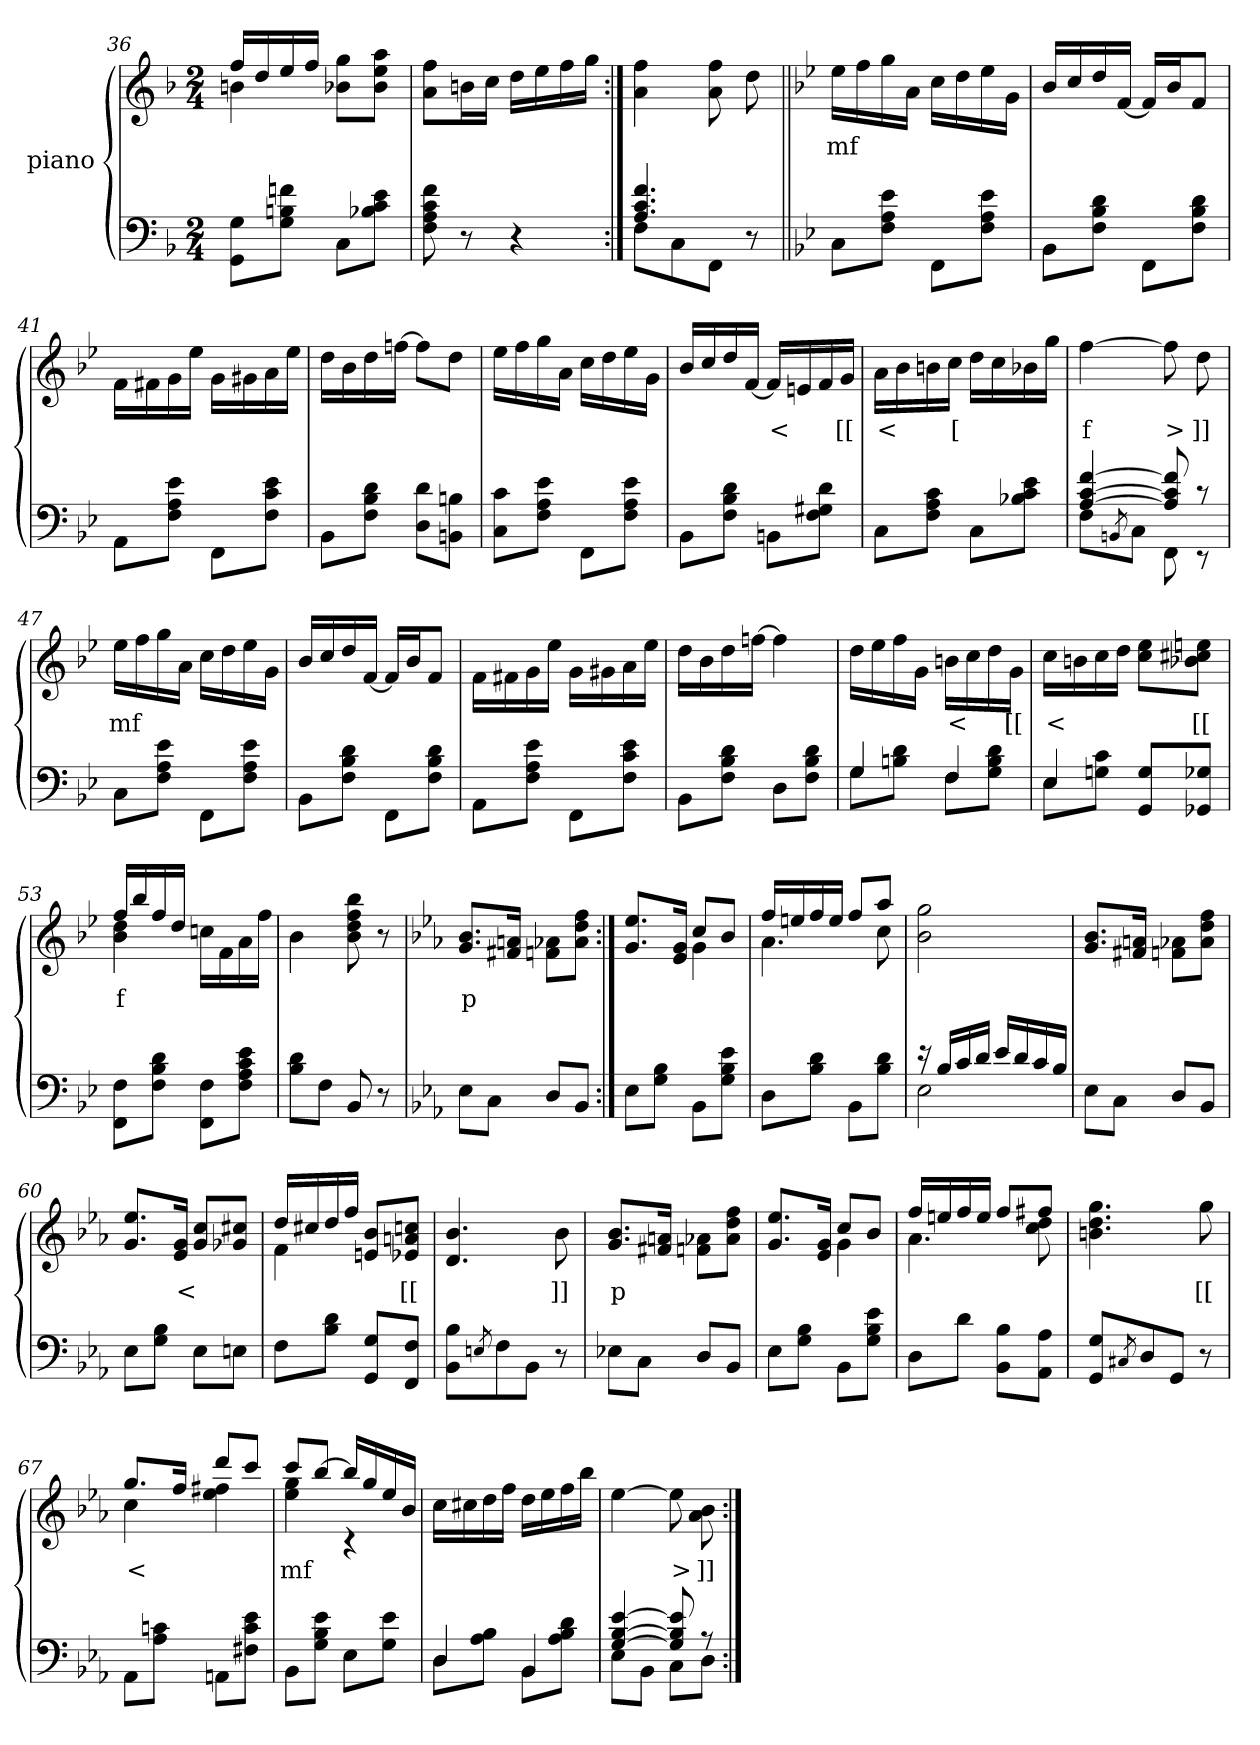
**kern	**kern	**text
*part2	*part1	*part1
*staff2	*staff1	*staff1
*	*I"piano	*
*clefF4	*clefG2	*
*k[b-]	*k[b-]	*
*M2/4	*M2/4	*
=36	=36	=36
*	*^	*
8G 8GGL	16ffLL	4bn	.
.	16dd	.	.
8fn 8Bn 8GJ	16ee	.	.
.	16ffJJ	.	.
8CL	8gg 8b-L	4ryy	.
8e 8c 8B-XJ	8aa 8ee 8b-J	.	.
*	*v	*v	*
=37	=37	=37
8f 8c 8A 8F	8ff 8aL	.
8r	16bnL	.
.	16ccJJ	.
4r	16ddLL	.
.	16ee	.
.	16ff	.
.	16ggJJ	.
=38:|!	=38:|!	=38:|!
*^	*	*
4.f 4.c 4.A	8FL	4ff 4a	.
.	8C	.	.
.	8FFJ	8ff 8a	.
8r	8ryy	8dd	.
*v	*v	*	*
=39||	=39||	=39||
*k[b-e-]	*k[b-e-]	*
8CL	16ee-LL	mf
.	16ff	.
8e- 8A 8FJ	16gg	.
.	16aJJ	.
8FFL	16ccLL	.
.	16dd	.
8e- 8A 8FJ	16ee-	.
.	16gJJ	.
=40	=40	=40
8BB-L	16b-LL	.
.	16cc	.
8d 8B- 8FJ	16dd	.
.	[16fJJ	.
8FFL	16fLL]	.
.	16b-J	.
8d 8B- 8FJ	8fJ	.
=41	=41	=41
8AAL	16fLL	.
.	16f#X	.
8e- 8A 8FJ	16g	.
.	16ee-JJ	.
8FFL	16gLL	.
.	16g#X	.
8e- 8c 8FJ	16a	.
.	16ee-JJ	.
=42	=42	=42
8BB-L	16ddLL	.
.	16b-	.
8d 8B- 8FJ	16dd	.
.	[16ffnJJ	.
8d 8DL	8ffL]	.
8Bn 8BBnJ	8ddJ	.
=43	=43	=43
8c 8CL	16ee-LL	.
.	16ff	.
8e- 8A 8FJ	16gg	.
.	16aJJ	.
8FFL	16ccLL	.
.	16dd	.
8e- 8A 8FJ	16ee-	.
.	16gJJ	.
=44	=44	=44
8BB-L	16b-LL	.
.	16cc	.
8d 8B- 8FJ	16dd	.
.	[16fJJ	.
8BBnL	16fLL]	<
.	16en	.
8d 8G#X 8FJ	16f	.
.	16gJJ	[[
=45	=45	=45
8CL	16aLL	<
.	16b-	.
8c 8A 8FJ	16bn	.
.	16ccJJ	[
8CL	16ddLL	.
.	16cc	.
8e- 8c 8B-XJ	16b-X	.
.	16ggJJ	.
=46	=46	=46
*^	*	*
[4f [4c [4A	8FL	[4ff	f
.	8qBBn	.	.
.	8CJ	.	.
8f] 8c] 8A]	8FF	8ff]	>
8r	8r	8dd	]]
*v	*v	*	*
=47	=47	=47
8CL	16ee-LL	mf
.	16ff	.
8e- 8A 8FJ	16gg	.
.	16aJJ	.
8FFL	16ccLL	.
.	16dd	.
8e- 8A 8FJ	16ee-	.
.	16gJJ	.
=48	=48	=48
8BB-L	16b-LL	.
.	16cc	.
8d 8B- 8FJ	16dd	.
.	[16fJJ	.
8FFL	16fLL]	.
.	16b-J	.
8d 8B- 8FJ	8fJ	.
=49	=49	=49
8AAL	16fLL	.
.	16f#X	.
8e- 8A 8FJ	16g	.
.	16ee-JJ	.
8FFL	16gLL	.
.	16g#X	.
8e- 8c 8FJ	16a	.
.	16ee-JJ	.
=50	=50	=50
8BB-L	16ddLL	.
.	16b-	.
8d 8B- 8FJ	16dd	.
.	[16ffnJJ	.
8DL	4ff]	.
8d 8B- 8FJ	.	.
=51	=51	=51
*^	*	*
4G	8GL	16ddLL	.
.	.	16ee-	.
.	8d 8BnJ	16ff	.
.	.	16gJJ	.
4F	8FL	16bnLL	<
.	.	16cc	.
.	8d 8B 8GJ	16dd	.
.	.	16gJJ	[[
=52	=52	=52	=52
4E-	8E-L	16ccLL	<
.	.	16bn	.
.	8c 8GnJ	16cc	.
.	.	16ddJJ	.
8G 8GGL	4ryy	8ee- 8ccL	.
8G-X 8GG-XJ	.	8een 8cc#X 8b-XJ	[[
*v	*v	*	*
=53	=53	=53
*	*^	*
8F 8FFL	16ffLL	4dd 4b-	f
.	16bb-	.	.
8d 8B- 8FJ	16ff	.	.
.	16ddJJ	.	.
8F 8FFL	16ccnLL	4ryy	.
.	16f	.	.
8e- 8c 8A 8FJ	16a	.	.
.	16ffJJ	.	.
*	*v	*v	*
=54	=54	=54
8d 8B-L	4b-	.
8FJ	.	.
8BB-	8bb- 8ff 8dd 8b-	.
8r	8r	.
=55	=55	=55
*k[b-e-a-]	*k[b-e-a-]	*
8E-L	8.b- 8.gL	p
8CJ	.	.
.	16an 16f#XJk	.
8DL	8a-X 8fnL	.
8BB-J	8ff 8dd 8a-J	.
=56:|!	=56:|!	=56:|!
*	*^	*
8E-L	8.ee- 8.gL	4ryy	.
8B- 8GJ	.	.	.
.	16g 16e-Jk	.	.
8BB-L	8ccL	4g	.
8e- 8B- 8GJ	8b-J	.	.
=57	=57	=57	=57
8DL	16ffLL	4.a-	.
.	16een	.	.
8d 8B-J	16ff	.	.
.	16eeJJ	.	.
8BB-L	8ffL	.	.
8d 8B-J	8aa-J	8cc	.
*	*v	*v	*
=58	=58	=58
*^	*	*
16r	2E-	2gg 2b-	.
16B-LL	.	.	.
16c	.	.	.
16dJJ	.	.	.
16e-LL	.	.	.
16d	.	.	.
16c	.	.	.
16B-JJ	.	.	.
*v	*v	*	*
=59	=59	=59
8E-L	8.b- 8.gL	.
8CJ	.	.
.	16an 16f#XJk	.
8DL	8a-X 8fnL	.
8BB-J	8ff 8dd 8a-J	.
=60	=60	=60
8E-L	8.ee- 8.gL	.
8B- 8GJ	.	.
.	16g 16e-Jk	<
8E-L	8cc 8gL	.
8EnJ	8cc#X 8g-XJ	.
=61	=61	=61
*	*^	*
8FL	16ddLL	4f	.
.	16cc#X	.	.
8d 8B-J	16dd	.	.
.	16ffJJ	.	.
8G 8GGL	8b- 8enL	4ryy	.
8F 8FFJ	8ccn 8an 8e-XJ	.	[[
*	*v	*v	*
=62	=62	=62
8B- 8BB-L	4.b- 4.d	.
8qEn	.	.
8F	.	.
8BB-J	.	.
8r	8b-	]]
=63	=63	=63
8E-XL	8.b- 8.gL	p
8CJ	.	.
.	16an 16f#XJk	.
8DL	8a-X 8fnL	.
8BB-J	8ff 8dd 8a-J	.
=64	=64	=64
*	*^	*
8E-L	8.ee- 8.gL	4ryy	.
8B- 8GJ	.	.	.
.	16g 16e-Jk	.	.
8BB-L	8ccL	4g	.
8e- 8B- 8GJ	8b-J	.	.
=65	=65	=65	=65
8DL	16ffLL	4.a-	.
.	16een	.	.
8dJ	16ff	.	.
.	16eeJJ	.	.
8B- 8BB-L	8ffL	.	.
8A- 8AA-J	8ff#XJ	8dd 8cc	.
*	*v	*v	*
=66	=66	=66
8G 8GGL	4.gg 4.dd 4.bn	.
8qC#X	.	.
8D	.	.
8GGJ	.	.
8r	8gg	[[
=67	=67	=67
*	*^	*
8AA-L	8.ggL	4cc	<
8cn 8A-J	.	.	.
.	16ffJk	.	.
8AAnL	8dddL	4ff#X 4ee-	.
8e- 8c 8F#XJ	8cccJ	.	.
=68	=68	=68	=68
8BB-L	8cccL	4gg 4ee-	mf
8e- 8B- 8GJ	[8bb-J	.	.
8E-L	16bb-LL]	4r	.
.	16gg	.	.
8e- 8GJ	16ee-	.	.
.	16b-JJ	.	.
*	*v	*v	*
=69	=69	=69
*^	*	*
4D	8DL	16ccLL	.
.	.	16cc#X	.
.	8B- 8A-J	16dd	.
.	.	16ffJJ	.
4BB-	8BB-L	16ddLL	.
.	.	16ee-	.
.	8d 8B- 8A-J	16ff	.
.	.	16bb-JJ	.
=70	=70	=70	=70
[4e- [4B- [4G	8E-L	[4ee-	.
.	8BB-J	.	.
8e-] 8B-] 8G]	8CL	8ee-]	>
8r	8DJ	8b-\ 8a-\	]]
*v	*v	*	*
=:|!	=:|!	=:|!
*-	*-	*-
